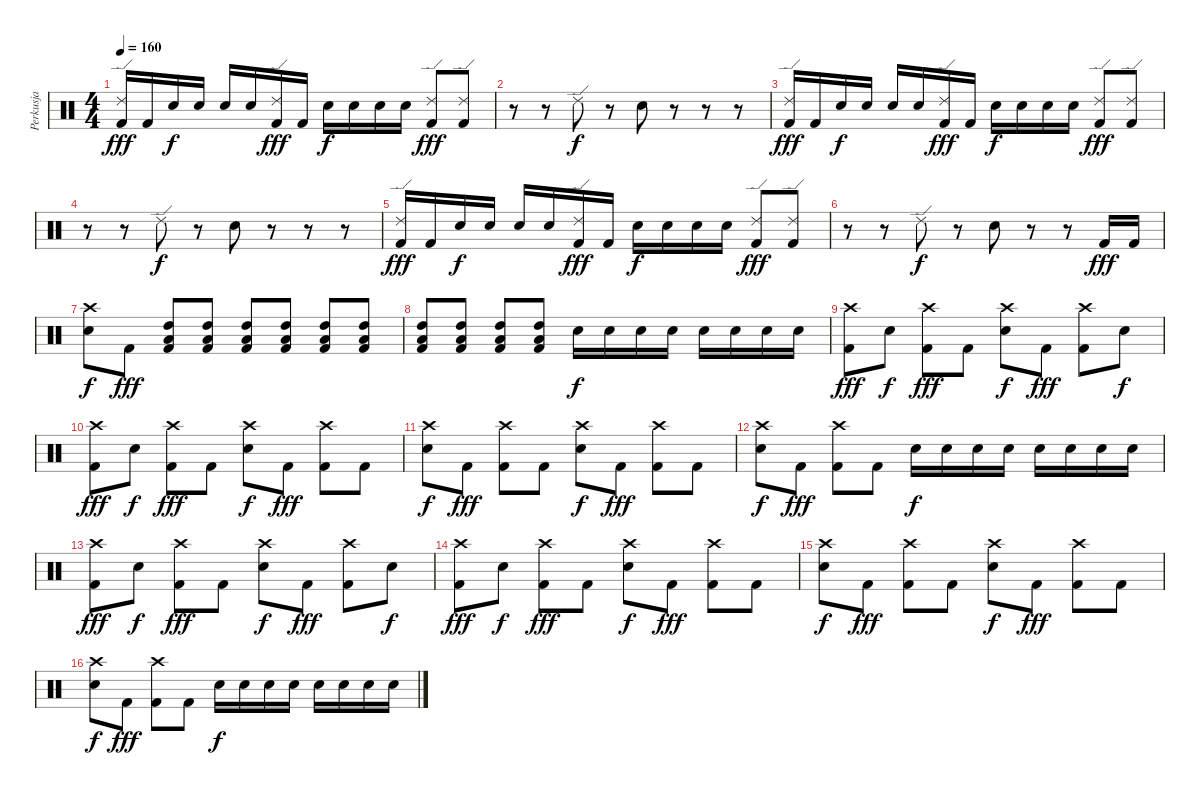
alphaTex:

\track ("Perkusja" "Perkusja") {instrument percussion}
\staff {score}
\articulation defaults
\ts (4 4)
\tempo 160
\clef neutral
\ks c
("Ride (edge) 2" "Kick (hit) 2").16{dy fff} "Kick (hit) 2".16 "Electric Snare (hit)".16{dy f} "Electric Snare (hit)".16 "Electric Snare (hit)".16 "Electric Snare (hit)".16 ("Ride (edge) 2" "Kick (hit) 2").16{dy fff} "Kick (hit) 2".16 "Electric Snare (hit)".16{dy f} "Electric Snare (hit)".16 "Electric Snare (hit)".16 "Electric Snare (hit)".16 ("Ride (edge) 2" "Kick (hit) 2").8{dy fff} ("Ride (edge) 2" "Kick (hit) 2").8 |
r.8 r.8 "Ride (edge) 2".8{dy f} r.8 "Electric Snare (hit)".8 r.8 r.8 r.8 |
("Ride (edge) 2" "Kick (hit) 2").16{dy fff} "Kick (hit) 2".16 "Electric Snare (hit)".16{dy f} "Electric Snare (hit)".16 "Electric Snare (hit)".16 "Electric Snare (hit)".16 ("Ride (edge) 2" "Kick (hit) 2").16{dy fff} "Kick (hit) 2".16 "Electric Snare (hit)".16{dy f} "Electric Snare (hit)".16 "Electric Snare (hit)".16 "Electric Snare (hit)".16 ("Ride (edge) 2" "Kick (hit) 2").8{dy fff} ("Ride (edge) 2" "Kick (hit) 2").8 |
r.8 r.8 "Ride (edge) 2".8{dy f} r.8 "Electric Snare (hit)".8 r.8 r.8 r.8 |
("Ride (edge) 2" "Kick (hit) 2").16{dy fff} "Kick (hit) 2".16 "Electric Snare (hit)".16{dy f} "Electric Snare (hit)".16 "Electric Snare (hit)".16 "Electric Snare (hit)".16 ("Ride (edge) 2" "Kick (hit) 2").16{dy fff} "Kick (hit) 2".16 "Electric Snare (hit)".16{dy f} "Electric Snare (hit)".16 "Electric Snare (hit)".16 "Electric Snare (hit)".16 ("Ride (edge) 2" "Kick (hit) 2").8{dy fff} ("Ride (edge) 2" "Kick (hit) 2").8 |
r.8 r.8 "Ride (edge) 2".8{dy f} r.8 "Electric Snare (hit)".8 r.8 r.8 "Kick (hit) 2".16{dy fff} "Kick (hit) 2".16 |
("Crash high (hit)" "Electric Snare (hit)").8{dy f} "Kick (hit) 2".8{dy fff} ("High Tom (hit)" "Low Tom (hit)" "Kick (hit) 2").8 ("High Tom (hit)" "Low Tom (hit)" "Kick (hit) 2").8 ("High Tom (hit)" "Low Tom (hit)" "Kick (hit) 2").8 ("High Tom (hit)" "Low Tom (hit)" "Kick (hit) 2").8 ("High Tom (hit)" "Low Tom (hit)" "Kick (hit) 2").8 ("High Tom (hit)" "Low Tom (hit)" "Kick (hit) 2").8 |
("High Tom (hit)" "Low Tom (hit)" "Kick (hit) 2").8 ("High Tom (hit)" "Low Tom (hit)" "Kick (hit) 2").8 ("High Tom (hit)" "Low Tom (hit)" "Kick (hit) 2").8 ("High Tom (hit)" "Low Tom (hit)" "Kick (hit) 2").8 "Electric Snare (hit)".16{dy f} "Electric Snare (hit)".16 "Electric Snare (hit)".16 "Electric Snare (hit)".16 "Electric Snare (hit)".16 "Electric Snare (hit)".16 "Electric Snare (hit)".16 "Electric Snare (hit)".16 |
("Crash high (hit)" "Kick (hit) 2").8{dy fff} "Electric Snare (hit)".8{dy f} ("Crash high (hit)" "Kick (hit) 2").8{dy fff} "Kick (hit) 2".8 ("Crash high (hit)" "Electric Snare (hit)").8{dy f} "Kick (hit) 2".8{dy fff} ("Crash high (hit)" "Kick (hit) 2").8 "Electric Snare (hit)".8{dy f} |
("Crash high (hit)" "Kick (hit) 2").8{dy fff} "Electric Snare (hit)".8{dy f} ("Crash high (hit)" "Kick (hit) 2").8{dy fff} "Kick (hit) 2".8 ("Crash high (hit)" "Electric Snare (hit)").8{dy f} "Kick (hit) 2".8{dy fff} ("Crash high (hit)" "Kick (hit) 2").8 "Kick (hit) 2".8 |
("Crash high (hit)" "Electric Snare (hit)").8{dy f} "Kick (hit) 2".8{dy fff} ("Crash high (hit)" "Kick (hit) 2").8 "Kick (hit) 2".8 ("Crash high (hit)" "Electric Snare (hit)").8{dy f} "Kick (hit) 2".8{dy fff} ("Crash high (hit)" "Kick (hit) 2").8 "Kick (hit) 2".8 |
("Crash high (hit)" "Electric Snare (hit)").8{dy f} "Kick (hit) 2".8{dy fff} ("Crash high (hit)" "Kick (hit) 2").8 "Kick (hit) 2".8 "Electric Snare (hit)".16{dy f} "Electric Snare (hit)".16 "Electric Snare (hit)".16 "Electric Snare (hit)".16 "Electric Snare (hit)".16 "Electric Snare (hit)".16 "Electric Snare (hit)".16 "Electric Snare (hit)".16 |
("Crash high (hit)" "Kick (hit) 2").8{dy fff} "Electric Snare (hit)".8{dy f} ("Crash high (hit)" "Kick (hit) 2").8{dy fff} "Kick (hit) 2".8 ("Crash high (hit)" "Electric Snare (hit)").8{dy f} "Kick (hit) 2".8{dy fff} ("Crash high (hit)" "Kick (hit) 2").8 "Electric Snare (hit)".8{dy f} |
("Crash high (hit)" "Kick (hit) 2").8{dy fff} "Electric Snare (hit)".8{dy f} ("Crash high (hit)" "Kick (hit) 2").8{dy fff} "Kick (hit) 2".8 ("Crash high (hit)" "Electric Snare (hit)").8{dy f} "Kick (hit) 2".8{dy fff} ("Crash high (hit)" "Kick (hit) 2").8 "Kick (hit) 2".8 |
("Crash high (hit)" "Electric Snare (hit)").8{dy f} "Kick (hit) 2".8{dy fff} ("Crash high (hit)" "Kick (hit) 2").8 "Kick (hit) 2".8 ("Crash high (hit)" "Electric Snare (hit)").8{dy f} "Kick (hit) 2".8{dy fff} ("Crash high (hit)" "Kick (hit) 2").8 "Kick (hit) 2".8 |
("Crash high (hit)" "Electric Snare (hit)").8{dy f} "Kick (hit) 2".8{dy fff} ("Crash high (hit)" "Kick (hit) 2").8 "Kick (hit) 2".8 "Electric Snare (hit)".16{dy f} "Electric Snare (hit)".16 "Electric Snare (hit)".16 "Electric Snare (hit)".16 "Electric Snare (hit)".16 "Electric Snare (hit)".16 "Electric Snare (hit)".16 "Electric Snare (hit)".16
